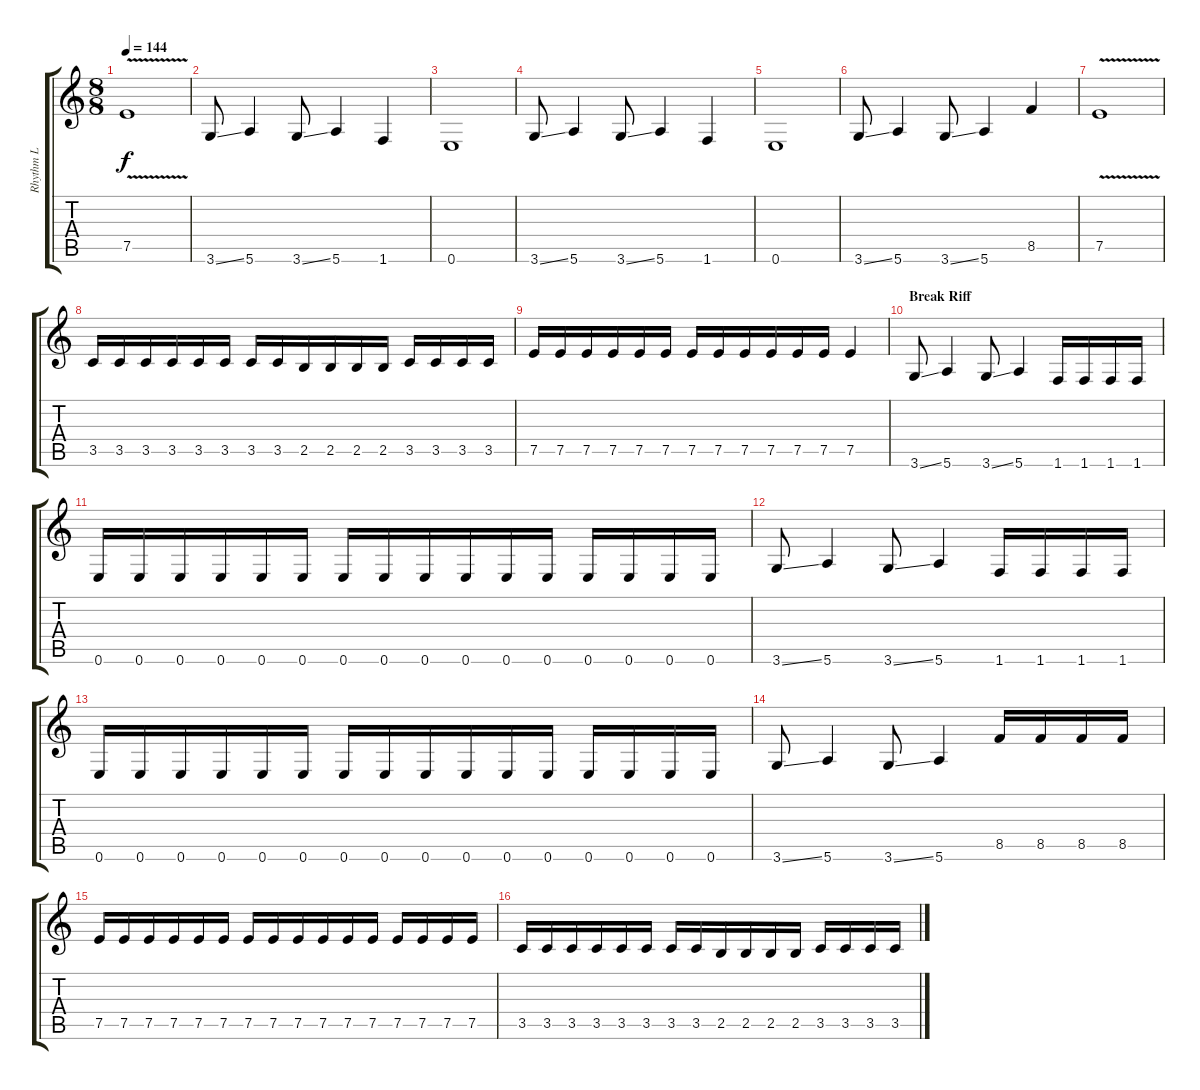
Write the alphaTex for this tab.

\track ("Rhythm L" "Rhythm L") {instrument distortionguitar}
\staff {score tabs}
\tuning (E4 B3 G3 D3 A2 E2) {hide}
\ts (8 8)
\tempo 144
\clef g2
\ks c
7.5{v}.1{dy f} |
3.6{ss}.8 5.6.4 3.6{ss}.8 5.6.4 1.6.4 |
0.6.1 |
3.6{ss}.8 5.6.4 3.6{ss}.8 5.6.4 1.6.4 |
0.6.1 |
3.6{ss}.8 5.6.4 3.6{ss}.8 5.6.4 8.5.4 |
7.5{v}.1 |
3.5.16 3.5.16 3.5.16 3.5.16 3.5.16 3.5.16 3.5.16 3.5.16 2.5.16 2.5.16 2.5.16 2.5.16 3.5.16 3.5.16 3.5.16 3.5.16 |
7.5.16 7.5.16 7.5.16 7.5.16 7.5.16 7.5.16 7.5.16 7.5.16 7.5.16 7.5.16 7.5.16 7.5.16 7.5.4 |
\section ("" "Break Riff")
3.6{ss}.8 5.6.4 3.6{ss}.8 5.6.4 1.6.16 1.6.16 1.6.16 1.6.16 |
0.6.16 0.6.16 0.6.16 0.6.16 0.6.16 0.6.16 0.6.16 0.6.16 0.6.16 0.6.16 0.6.16 0.6.16 0.6.16 0.6.16 0.6.16 0.6.16 |
3.6{ss}.8 5.6.4 3.6{ss}.8 5.6.4 1.6.16 1.6.16 1.6.16 1.6.16 |
0.6.16 0.6.16 0.6.16 0.6.16 0.6.16 0.6.16 0.6.16 0.6.16 0.6.16 0.6.16 0.6.16 0.6.16 0.6.16 0.6.16 0.6.16 0.6.16 |
3.6{ss}.8 5.6.4 3.6{ss}.8 5.6.4 8.5.16 8.5.16 8.5.16 8.5.16 |
7.5.16 7.5.16 7.5.16 7.5.16 7.5.16 7.5.16 7.5.16 7.5.16 7.5.16 7.5.16 7.5.16 7.5.16 7.5.16 7.5.16 7.5.16 7.5.16 |
3.5.16 3.5.16 3.5.16 3.5.16 3.5.16 3.5.16 3.5.16 3.5.16 2.5.16 2.5.16 2.5.16 2.5.16 3.5.16 3.5.16 3.5.16 3.5.16
